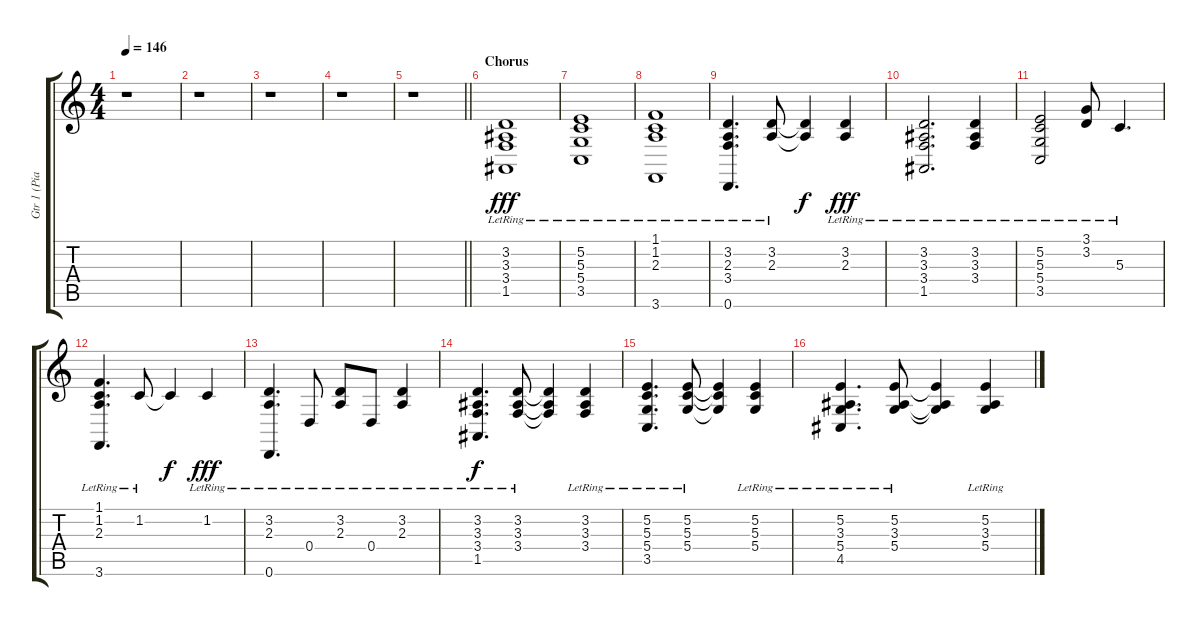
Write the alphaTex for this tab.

\track ("Gtr 1 (Piano)" "Gtr 1 (Pia") {instrument acousticgrandpiano}
\staff {score tabs}
\tuning (E4 B3 G3 D3 A2 D2) {hide}
\ts (4 4)
\tempo 146
\clef g2
\ks c
r.1{dy f} |
r.1 |
r.1 |
r.1 |
\barLineRight lightlight
r.1 |
\section ("" "Chorus")
(3.2{lr} 3.3{lr} 3.4{lr} 1.5{lr}).1{dy fff} |
(5.2{lr} 5.3{lr} 5.4{lr} 3.5{lr}).1 |
(1.1{lr} 1.2{lr} 2.3{lr} 3.6{lr}).1 |
(3.2{lr} 2.3{lr} 3.4{lr} 0.6{lr}).4{d} (3.2{lr} 2.3{lr}).8 (3.2{t} 2.3{t}).4{dy f} (3.2{lr} 2.3{lr}).4{dy fff} |
(3.2{lr} 3.3{lr} 3.4{lr} 1.5{lr}).2{d} (3.2{lr} 3.3{lr} 3.4{lr}).4 |
(5.2{lr} 5.3{lr} 5.4{lr} 3.5{lr}).2 (3.1{lr} 3.2{lr}).8 5.3{lr}.4{d} |
(1.1{lr} 1.2{lr} 2.3{lr} 3.6{lr}).4{d} 1.2{lr}.8 1.2{t}.4{dy f} 1.2{lr}.4{dy fff} |
(3.2{lr} 2.3{lr} 0.6{lr}).4{d} 0.4{lr}.8 (3.2{lr} 2.3{lr}).8 0.4{lr}.8 (3.2{lr} 2.3{lr}).4 |
(3.2{lr} 3.3{lr} 3.4{lr} 1.5{lr}).4{d dy f} (3.2{lr} 3.3{lr} 3.4{lr}).8 (3.2{t} 3.3{t} 3.4{t}).4 (3.2{lr} 3.3{lr} 3.4{lr}).4 |
(5.2{lr} 5.3{lr} 5.4{lr} 3.5{lr}).4{d} (5.2{lr} 5.3{lr} 5.4{lr}).8 (5.2{t} 5.3{t} 5.4{t}).4 (5.2{lr} 5.3{lr} 5.4{lr}).4 |
(5.2{lr} 3.3{lr} 5.4{lr} 4.5{lr}).4{d} (5.2{lr} 3.3{lr} 5.4{lr}).8 (5.2{t} 3.3{t} 5.4{t}).4 (5.2{lr} 3.3{lr} 5.4{lr}).4
